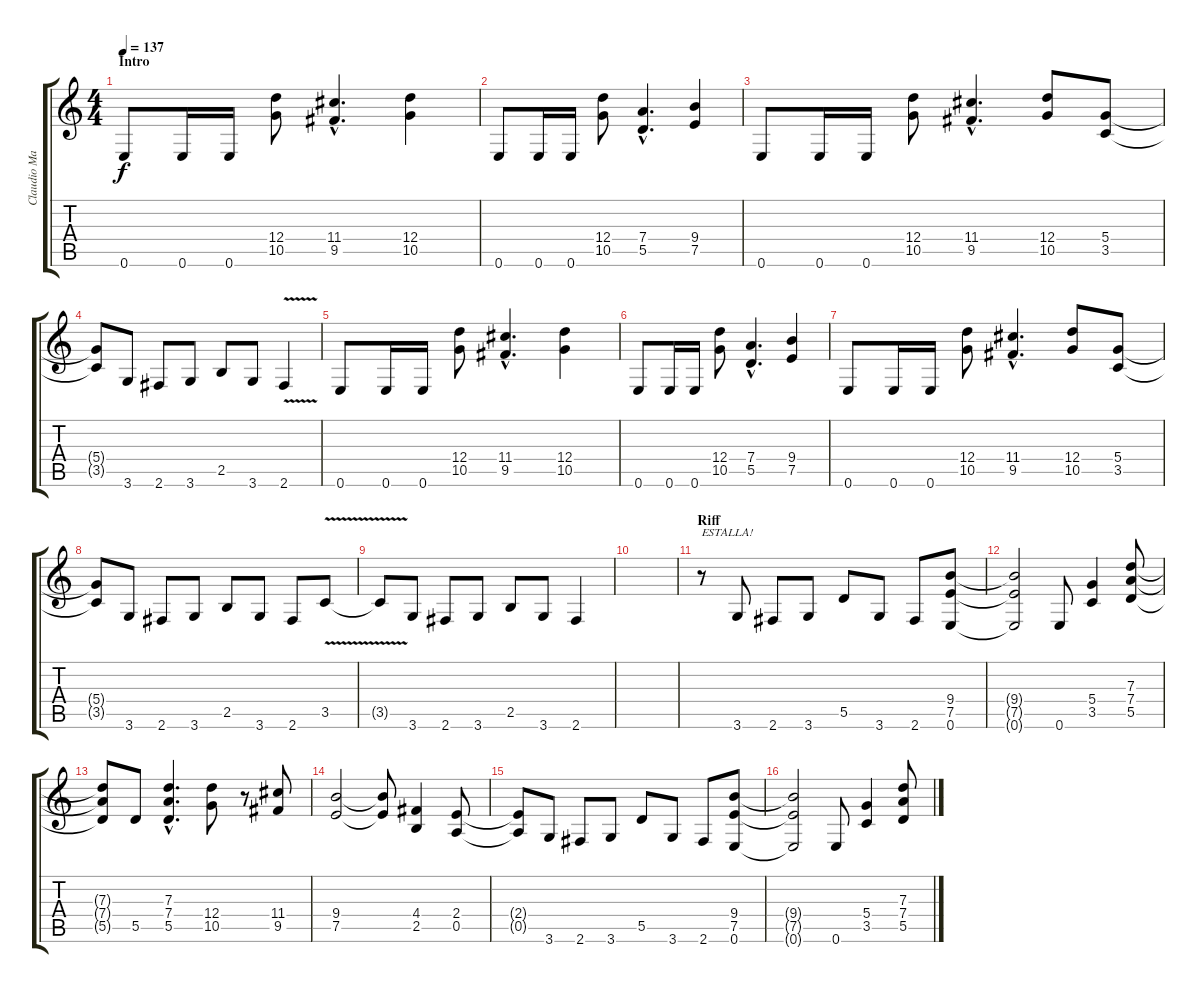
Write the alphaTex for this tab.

\track ("Claudio Marciello (Gtr 1)" "Claudio Ma") {instrument distortionguitar}
\staff {score tabs}
\tuning (E4 B3 G3 D3 A2 E2) {hide}
\ts (4 4)
\section ("" "Intro")
\tempo 137
\clef g2
\ks c
0.6.8{dy f instrument distortionguitar} 0.6.16 0.6.16 (12.4 10.5).8 (11.4{hac} 9.5{hac}).4{d} (12.4 10.5).4 |
0.6.8 0.6.16 0.6.16 (12.4 10.5).8 (7.4{hac} 5.5{hac}).4{d} (9.4 7.5).4 |
0.6.8 0.6.16 0.6.16 (12.4 10.5).8 (11.4{hac} 9.5{hac}).4{d} (12.4 10.5).8 (5.4 3.5).8 |
(5.4{t} 3.5{t}).8 3.6.8 2.6.8 3.6.8 2.5.8 3.6.8 2.6{v}.4 |
0.6.8 0.6.16 0.6.16 (12.4 10.5).8 (11.4{hac} 9.5{hac}).4{d} (12.4 10.5).4 |
0.6.8 0.6.16 0.6.16 (12.4 10.5).8 (7.4{hac} 5.5{hac}).4{d} (9.4 7.5).4 |
0.6.8 0.6.16 0.6.16 (12.4 10.5).8 (11.4{hac} 9.5{hac}).4{d} (12.4 10.5).8 (5.4 3.5).8 |
(5.4{t} 3.5{t}).8 3.6.8 2.6.8 3.6.8 2.5.8 3.6.8 2.6.8 3.5{v}.8 |
3.5{t}.8 3.6.8 2.6.8 3.6.8 2.5.8 3.6.8 2.6.4 |
|
\section ("" "Riff")
r.8{txt "ESTALLA!"} 3.6.8 2.6.8 3.6.8 5.5.8 3.6.8 2.6.8 (9.4 7.5 0.6).8 |
(9.4{t} 7.5{t} 0.6{t}).2 0.6.8 (5.4 3.5).4 (7.3 7.4 5.5).8 |
(7.3{t} 7.4{t} 5.5{t}).8 5.5.8 (7.3{hac} 7.4{hac} 5.5{hac}).4{d} (12.4 10.5).8 r.8 (11.4 9.5).8 |
(9.4 7.5).2 (9.4{t} 7.5{t}).8 (4.4 2.5).4 (2.4 0.5).8 |
(2.4{t} 0.5{t}).8 3.6.8 2.6.8 3.6.8 5.5.8 3.6.8 2.6.8 (9.4 7.5 0.6).8 |
(9.4{t} 7.5{t} 0.6{t}).2 0.6.8 (5.4 3.5).4 (7.3 7.4 5.5).8
